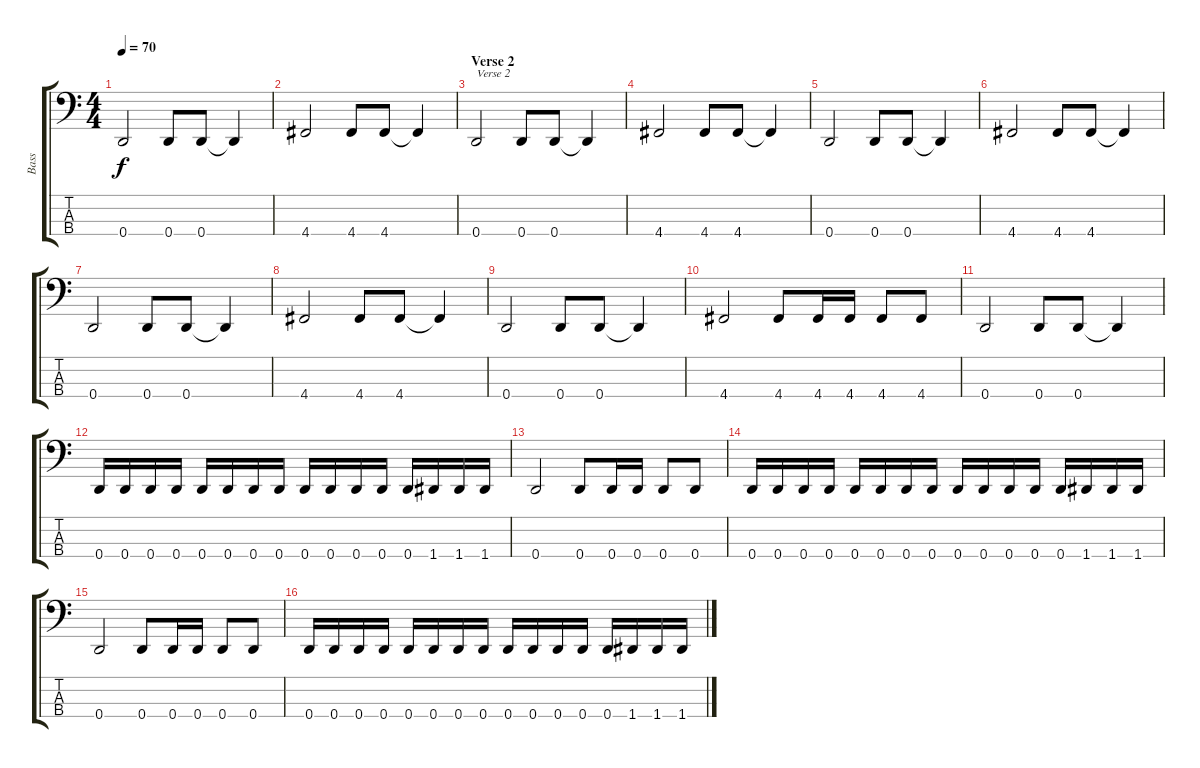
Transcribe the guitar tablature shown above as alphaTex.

\track ("Bass" "Bass") {instrument electricbassfinger}
\staff {score tabs}
\tuning (F2 C2 G1 D1) {hide}
\ts (4 4)
\tempo 70
\clef f4
\ks c
0.4.2{dy f} 0.4.8 0.4.8 0.4{t}.4 |
4.4.2 4.4.8 4.4.8 4.4{t}.4 |
\section ("" "Verse 2")
0.4.2{txt "Verse 2"} 0.4.8 0.4.8 0.4{t}.4 |
4.4.2 4.4.8 4.4.8 4.4{t}.4 |
0.4.2 0.4.8 0.4.8 0.4{t}.4 |
4.4.2 4.4.8 4.4.8 4.4{t}.4 |
0.4.2 0.4.8 0.4.8 0.4{t}.4 |
4.4.2 4.4.8 4.4.8 4.4{t}.4 |
0.4.2 0.4.8 0.4.8 0.4{t}.4 |
4.4.2 4.4.8 4.4.16 4.4.16 4.4.8 4.4.8 |
0.4.2 0.4.8 0.4.8 0.4{t}.4 |
0.4.16 0.4.16 0.4.16 0.4.16 0.4.16 0.4.16 0.4.16 0.4.16 0.4.16 0.4.16 0.4.16 0.4.16 0.4.16 1.4.16 1.4.16 1.4.16 |
0.4.2 0.4.8 0.4.16 0.4.16 0.4.8 0.4.8 |
0.4.16 0.4.16 0.4.16 0.4.16 0.4.16 0.4.16 0.4.16 0.4.16 0.4.16 0.4.16 0.4.16 0.4.16 0.4.16 1.4.16 1.4.16 1.4.16 |
0.4.2 0.4.8 0.4.16 0.4.16 0.4.8 0.4.8 |
0.4.16 0.4.16 0.4.16 0.4.16 0.4.16 0.4.16 0.4.16 0.4.16 0.4.16 0.4.16 0.4.16 0.4.16 0.4.16 1.4.16 1.4.16 1.4.16
